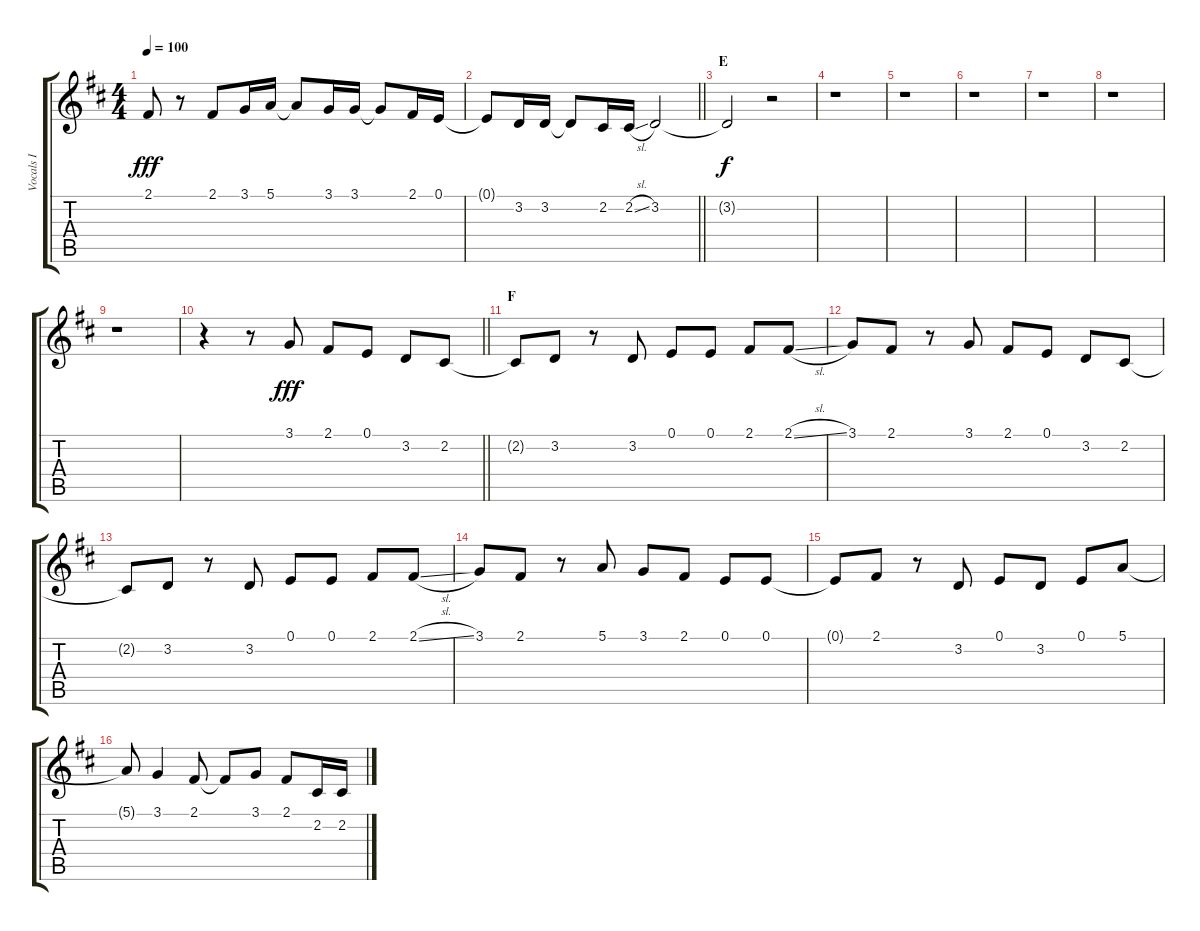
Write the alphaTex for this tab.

\track ("Vocals I" "Vocals I") {instrument voiceoohs}
\staff {score tabs}
\tuning (E4 B3 G3 D3 A2 E2) {hide}
\ts (4 4)
\tempo 100
\clef g2
\ks d
2.1{t}.8{dy fff} r.8 2.1.8 3.1.16 5.1.16 5.1{t}.8 3.1.16 3.1.16 3.1{t}.8 2.1.16 0.1.16 |
\barLineRight lightlight
0.1{t}.8 3.2.16 3.2.16 3.2{t}.8 2.2.16 2.2{sl}.16 3.2.2 |
\section ("" "E")
3.2{t}.2{dy f} r.2 |
r.1 |
r.1 |
r.1 |
r.1 |
r.1 |
r.1 |
\barLineRight lightlight
r.4 r.8 3.1.8{dy fff} 2.1.8 0.1.8 3.2.8 2.2.8 |
\section ("" "F")
2.2{t}.8 3.2.8 r.8 3.2.8 0.1.8 0.1.8 2.1.8 2.1{sl}.8 |
3.1.8 2.1.8 r.8 3.1.8 2.1.8 0.1.8 3.2.8 2.2.8 |
2.2{t}.8 3.2.8 r.8 3.2.8 0.1.8 0.1.8 2.1.8 2.1{sl}.8 |
3.1.8 2.1.8 r.8 5.1.8 3.1.8 2.1.8 0.1.8 0.1.8 |
0.1{t}.8 2.1.8 r.8 3.2.8 0.1.8 3.2.8 0.1.8 5.1.8 |
5.1{t}.8 3.1.4 2.1.8 2.1{t}.8 3.1.8 2.1.8 2.2.16 2.2{sl}.16
